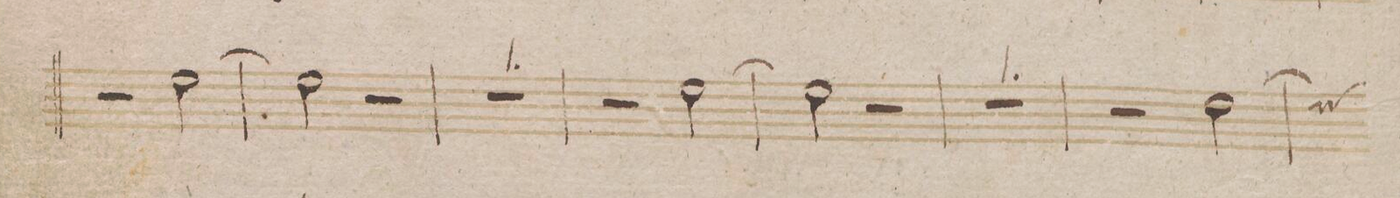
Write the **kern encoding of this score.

**kern	**dynam
*I"Corno 1mo in F.	*
*clefG2	*
*k[b-]	*
*met(c)	*
*M4/4	*
2r	.
[2a\	.
=238	=238
2a\]	.
2r	.
=239	=239
1r	.
=240	=240
2r	.
[2a\	.
=241	=241
2a\]	.
2r	.
=242	=242
1r	.
=243	=243
2r	.
(2g\	.
*custos:a	*
=244	=244
*-	*-
